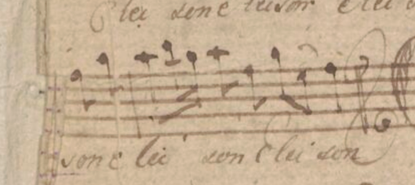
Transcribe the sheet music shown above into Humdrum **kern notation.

**kern	**text	**dynam
*I"Canto	*	*
*clefC1	*	*
*k[f#c#]	*	*
*met(c)	*	*
*M4/4	*	*
8dd\	-son	.
8ee\	e-	.
=69	=69	=69
8ff#\L	-lei-	.
16gg\L	.	.
16ee\JJ	.	.
8ff#\	-son	.
8dd\	E-	.
8ee\L	-lei-	.
(8cc#\J	.	.
4dd\)	-son	.
==	==	==
*-	*-	*-
